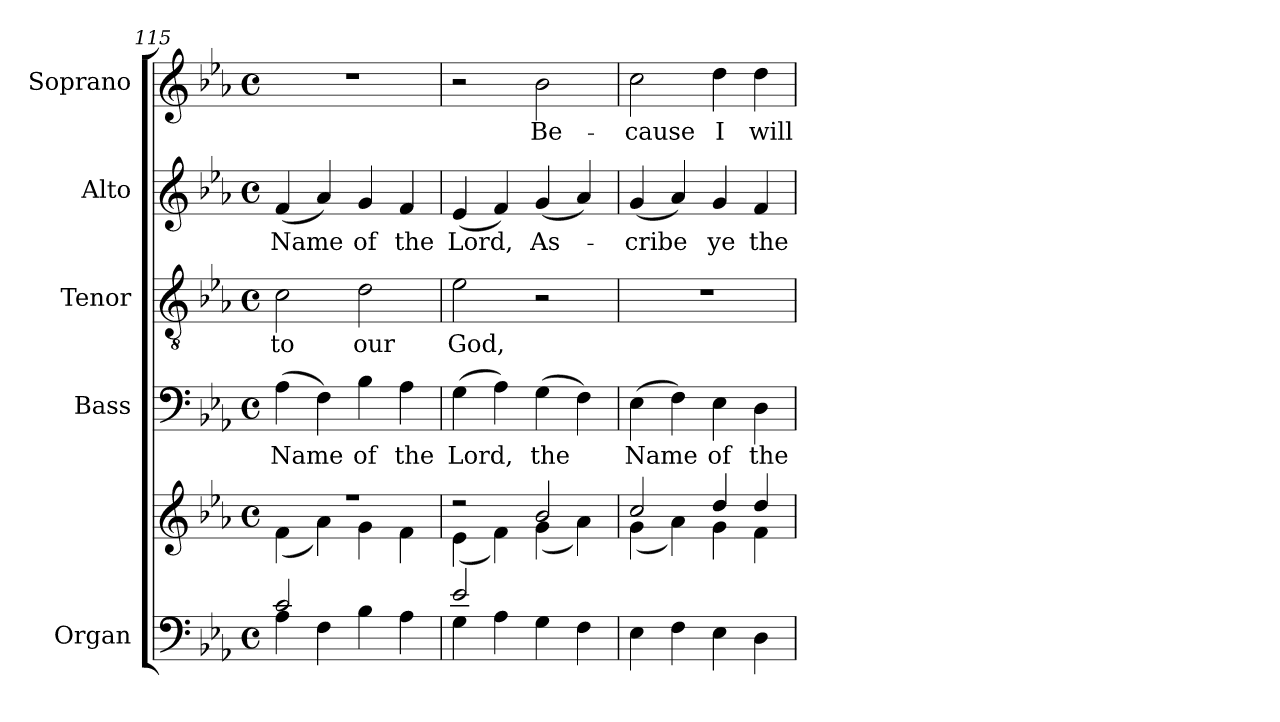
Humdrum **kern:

**kern	**kern	**kern	**text	**kern	**text	**kern	**text	**kern	**text
*part5	*part5	*part4	*part4	*part3	*part3	*part2	*part2	*part1	*part1
*staff6	*staff5	*staff4	*staff4	*staff3	*staff3	*staff2	*staff2	*staff1	*staff1
*I"Organ	*	*I"Bass	*	*I"Tenor	*	*I"Alto	*	*I"Soprano	*
*I'Org.	*	*I'B.	*	*I'T.	*	*I'A.	*	*I'S.	*
*clefF4	*clefG2	*clefF4	*	*clefGv2	*	*clefG2	*	*clefG2	*
*	*	*	*	*ITrd7c12	*	*	*	*	*
*k[b-e-a-]	*k[b-e-a-]	*k[b-e-a-]	*	*k[b-e-a-]	*	*k[b-e-a-]	*	*k[b-e-a-]	*
*E-:	*E-:	*E-:	*	*E-:	*	*E-:	*	*E-:	*
*M4/4	*M4/4	*M4/4	*	*M4/4	*	*M4/4	*	*M4/4	*
*met(c)	*met(c)	*met(c)	*	*met(c)	*	*met(c)	*	*met(c)	*
=115	=115	=115	=115	=115	=115	=115	=115	=115	=115
*^	*^	*	*	*	*	*	*	*	*
!	!	!	!	!	!LO:LY:b:color=#000000	!	!	!	!	!	!
!	!	!	!	!	!	!	!LO:LY:b:color=#000000	!	!	!	!
!	!	!	!	!	!	!	!	!	!LO:LY:b:color=#000000	!	!
2ci/	4A-i\	1r	(4fi\	(4A-i\	Name	2Ci\	-to	(4fi/	Name	1r	.
.	4Fi\	.	4a-i\)	4Fi\)	.	.	.	4a-i/)	.	.	.
!	!	!	!	!	!LO:LY:b:color=#000000	!	!	!	!	!	!
!	!	!	!	!	!	!	!LO:LY:b:color=#000000	!	!	!	!
!	!	!	!	!	!	!	!	!	!LO:LY:b:color=#000000	!	!
2ryy	4B-i\	.	4gi\	4B-i\	of	2Di\	our	4gi/	of	.	.
!	!	!	!	!	!LO:LY:b:color=#000000	!	!	!	!	!	!
!	!	!	!	!	!	!	!	!	!LO:LY:b:color=#000000	!	!
.	4A-i\	.	4fi\	4A-i\	the	.	.	4fi/	the	.	.
=116	=116	=116	=116	=116	=116	=116	=116	=116	=116	=116	=116
!	!	!	!	!	!LO:LY:b:color=#000000	!	!	!	!	!	!
!	!	!	!	!	!	!	!LO:LY:b:color=#000000	!	!	!	!
!	!	!	!	!	!	!	!	!	!LO:LY:b:color=#000000	!	!
2e-i/	4Gi\	2r	(4e-i\	(4Gi\	Lord,	2E-i\	God,	(4e-i/	Lord,	2r	.
.	4A-i\	.	4fi\)	4A-i\)	.	.	.	4fi/)	.	.	.
!	!	!	!	!	!LO:LY:b:color=#000000	!	!	!	!	!	!
!	!	!	!	!	!	!	!	!	!LO:LY:b:color=#000000	!	!
!	!	!	!	!	!	!	!	!	!	!	!LO:LY:b:color=#000000
2ryy	4Gi\	2b-i/	(4gi\	(4Gi\	the	2r	.	(4gi/	As-	2b-i\	Be-
.	4Fi\	.	4a-i\)	4Fi\)	.	.	.	4a-i/)	.	.	.
*v	*v	*	*	*	*	*	*	*	*	*	*
=117	=117	=117	=117	=117	=117	=117	=117	=117	=117	=117
*^	*	*	*	*	*	*	*	*	*	*
!	!	!	!	!	!LO:LY:b:color=#000000	!	!	!	!	!	!
*v	*v	*	*	*	*	*	*	*	*	*	*
*^	*	*	*	*	*	*	*	*	*	*
!	!	!	!	!	!	!	!	!	!LO:LY:b:color=#000000	!	!
*v	*v	*	*	*	*	*	*	*	*	*	*
*^	*	*	*	*	*	*	*	*	*	*
!	!	!	!	!	!	!	!	!	!	!	!LO:LY:b:color=#000000
*v	*v	*	*	*	*	*	*	*	*	*	*
4E-i\	2cci/	(4gi\	(4E-i\	Name	1r	.	(4gi/	-cribe	2cci\	-cause
4Fi\	.	4a-i\)	4Fi\)	.	.	.	4a-i/)	.	.	.
!	!	!	!	!LO:LY:b:color=#000000	!	!	!	!	!	!
!	!	!	!	!	!	!	!	!LO:LY:b:color=#000000	!	!
!	!	!	!	!	!	!	!	!	!	!LO:LY:b:color=#000000
4E-i\	4ddi/	4gi\	4E-i\	of	.	.	4gi/	ye	4ddi\	I
!	!	!	!	!LO:LY:b:color=#000000	!	!	!	!	!	!
!	!	!	!	!	!	!	!	!LO:LY:b:color=#000000	!	!
!	!	!	!	!	!	!	!	!	!	!LO:LY:b:color=#000000
4Di\	4ddi/	4fi\	4Di\	the	.	.	4fi/	the	4ddi\	will
*	*v	*v	*	*	*	*	*	*	*	*
=	=	=	=	=	=	=	=	=	=
*-	*-	*-	*-	*-	*-	*-	*-	*-	*-
